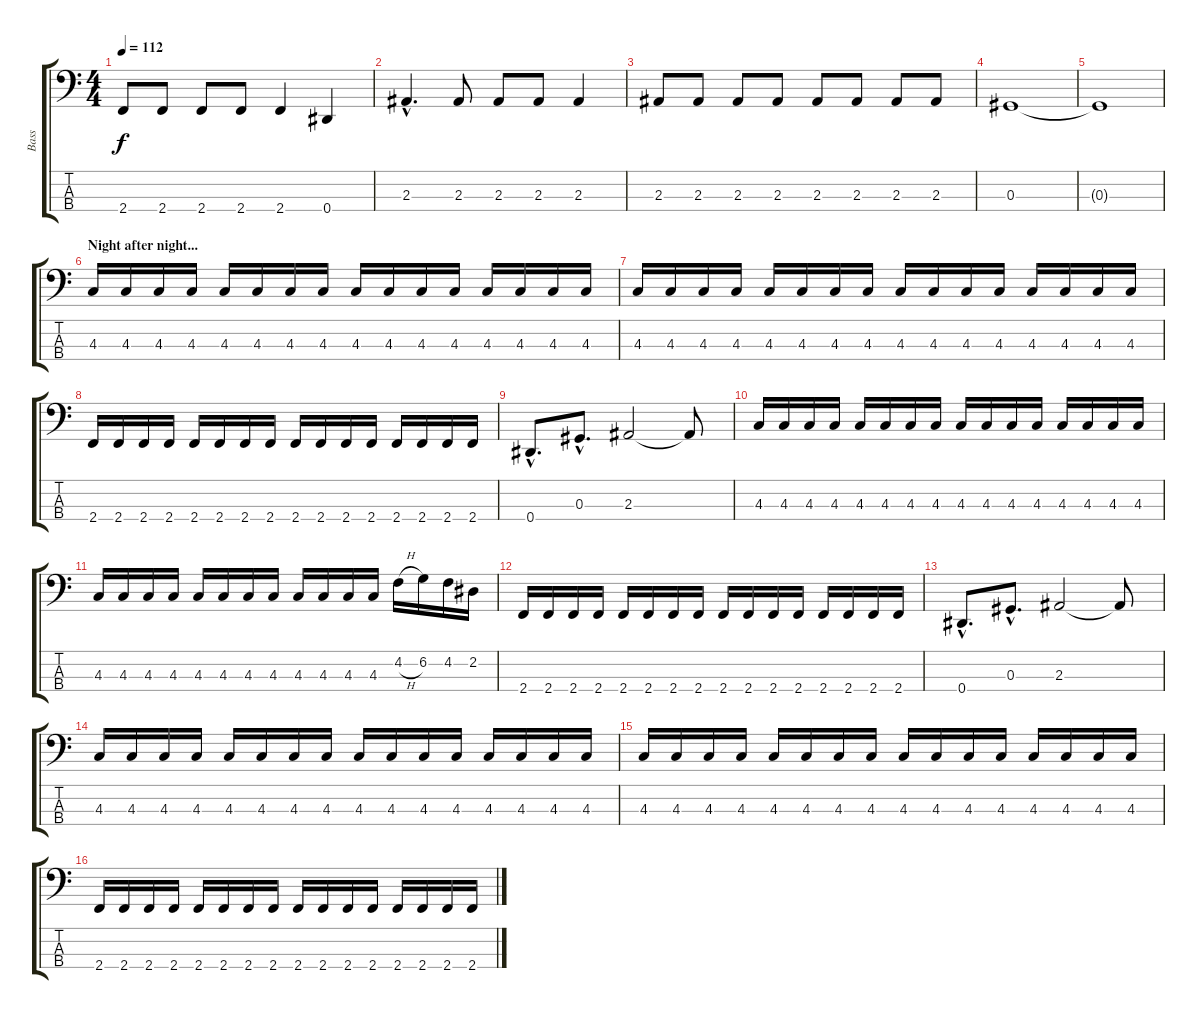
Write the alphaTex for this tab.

\track ("Bass" "Bass") {instrument electricbassfinger}
\staff {score tabs}
\tuning (Gb2 Db2 Ab1 Eb1) {hide}
\ts (4 4)
\tempo 112
\clef f4
\ks c
2.4.8{dy f} 2.4.8 2.4.8 2.4.8 2.4.4 0.4.4 |
2.3{hac}.4{d} 2.3.8 2.3.8 2.3.8 2.3.4 |
2.3.8 2.3.8 2.3.8 2.3.8 2.3.8 2.3.8 2.3.8 2.3.8 |
0.3.1 |
0.3{t}.1 |
\section ("" "Night after night...")
4.3.16 4.3.16 4.3.16 4.3.16 4.3.16 4.3.16 4.3.16 4.3.16 4.3.16 4.3.16 4.3.16 4.3.16 4.3.16 4.3.16 4.3.16 4.3.16 |
4.3.16 4.3.16 4.3.16 4.3.16 4.3.16 4.3.16 4.3.16 4.3.16 4.3.16 4.3.16 4.3.16 4.3.16 4.3.16 4.3.16 4.3.16 4.3.16 |
2.4.16 2.4.16 2.4.16 2.4.16 2.4.16 2.4.16 2.4.16 2.4.16 2.4.16 2.4.16 2.4.16 2.4.16 2.4.16 2.4.16 2.4.16 2.4.16 |
0.4{hac}.8{d} 0.3{hac}.8{d} 2.3.2 2.3{t}.8 |
4.3.16 4.3.16 4.3.16 4.3.16 4.3.16 4.3.16 4.3.16 4.3.16 4.3.16 4.3.16 4.3.16 4.3.16 4.3.16 4.3.16 4.3.16 4.3.16 |
4.3.16 4.3.16 4.3.16 4.3.16 4.3.16 4.3.16 4.3.16 4.3.16 4.3.16 4.3.16 4.3.16 4.3.16 4.2{h}.16 6.2.16 4.2.16 2.2.16 |
2.4.16 2.4.16 2.4.16 2.4.16 2.4.16 2.4.16 2.4.16 2.4.16 2.4.16 2.4.16 2.4.16 2.4.16 2.4.16 2.4.16 2.4.16 2.4.16 |
0.4{hac}.8{d} 0.3{hac}.8{d} 2.3.2 2.3{t}.8 |
4.3.16 4.3.16 4.3.16 4.3.16 4.3.16 4.3.16 4.3.16 4.3.16 4.3.16 4.3.16 4.3.16 4.3.16 4.3.16 4.3.16 4.3.16 4.3.16 |
4.3.16 4.3.16 4.3.16 4.3.16 4.3.16 4.3.16 4.3.16 4.3.16 4.3.16 4.3.16 4.3.16 4.3.16 4.3.16 4.3.16 4.3.16 4.3.16 |
2.4.16 2.4.16 2.4.16 2.4.16 2.4.16 2.4.16 2.4.16 2.4.16 2.4.16 2.4.16 2.4.16 2.4.16 2.4.16 2.4.16 2.4.16 2.4.16
